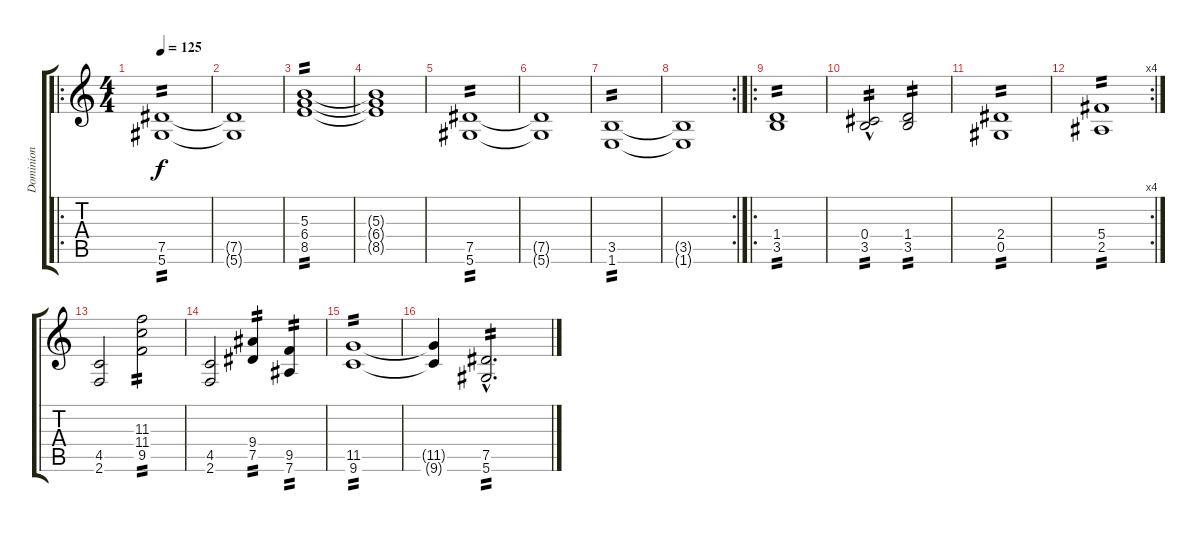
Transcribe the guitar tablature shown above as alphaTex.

\track ("Dominion" "Dominion") {instrument distortionguitar}
\staff {score tabs}
\tuning (Eb4 Bb3 Gb3 Db3 Ab2 Eb2) {hide}
\ro
\ts (4 4)
\tempo 125
\clef g2
\ks c
(7.5 5.6).1{tp 2 dy f instrument distortionguitar} |
(7.5{t} 5.6{t}).1 |
(5.3 6.4 8.5).1{tp 2} |
(5.3{t} 6.4{t} 8.5{t}).1 |
(7.5 5.6).1{tp 2} |
(7.5{t} 5.6{t}).1 |
(3.5 1.6).1{tp 2} |
\rc 2
(3.5{t} 1.6{t}).1 |
\ro
(1.4 3.5).1{tp 2} |
(0.4{hac} 3.5).2{tp 2} (1.4 3.5).2{tp 2} |
(2.4 0.5).1{tp 2} |
\rc 4
(5.4 2.5).1{tp 2} |
(4.5 2.6).2 (11.3 11.4 9.5).2{tp 2} |
(4.5 2.6).2 (9.4 7.5).4{tp 2} (9.5 7.6).4{tp 2} |
(11.5 9.6).1{tp 2} |
(11.5{t} 9.6{t}).4 (7.5{hac} 5.6{hac}).2{d tp 2}
